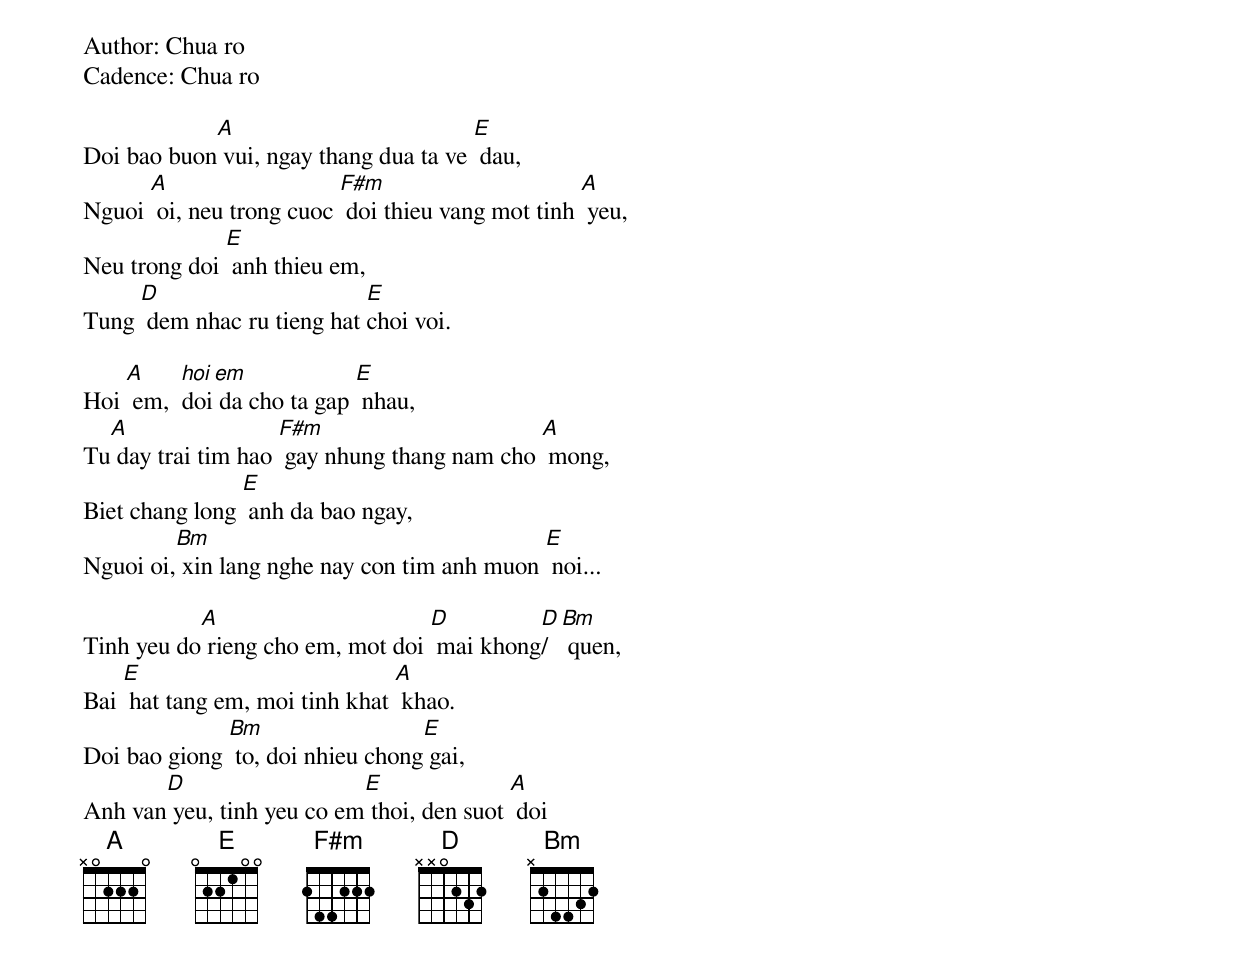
Author: Chua ro
Cadence: Chua ro

Doi bao buon[A] vui, ngay thang dua ta ve [E] dau,
Nguoi [A] oi, neu trong cuoc [F#m] doi thieu vang mot tinh [A] yeu,
Neu trong doi [E] anh thieu em,
Tung [D] dem nhac ru tieng hat [E]choi voi.

Hoi [A] em, [ hoi em] doi da cho ta gap [E] nhau,
Tu[A] day trai tim hao [F#m] gay nhung thang nam cho [A] mong,
Biet chang long [E] anh da bao ngay,
Nguoi oi,[Bm] xin lang nghe nay con tim anh muon [E] noi...

Tinh yeu do[A] rieng cho em, mot doi [D] mai khong[D]/ [Bm] quen,
Bai [E] hat tang em, moi tinh khat [A] khao.
Doi bao giong [Bm] to, doi nhieu chong[E] gai,
Anh van[D] yeu, tinh yeu co em[E] thoi, den suot [A] doi
